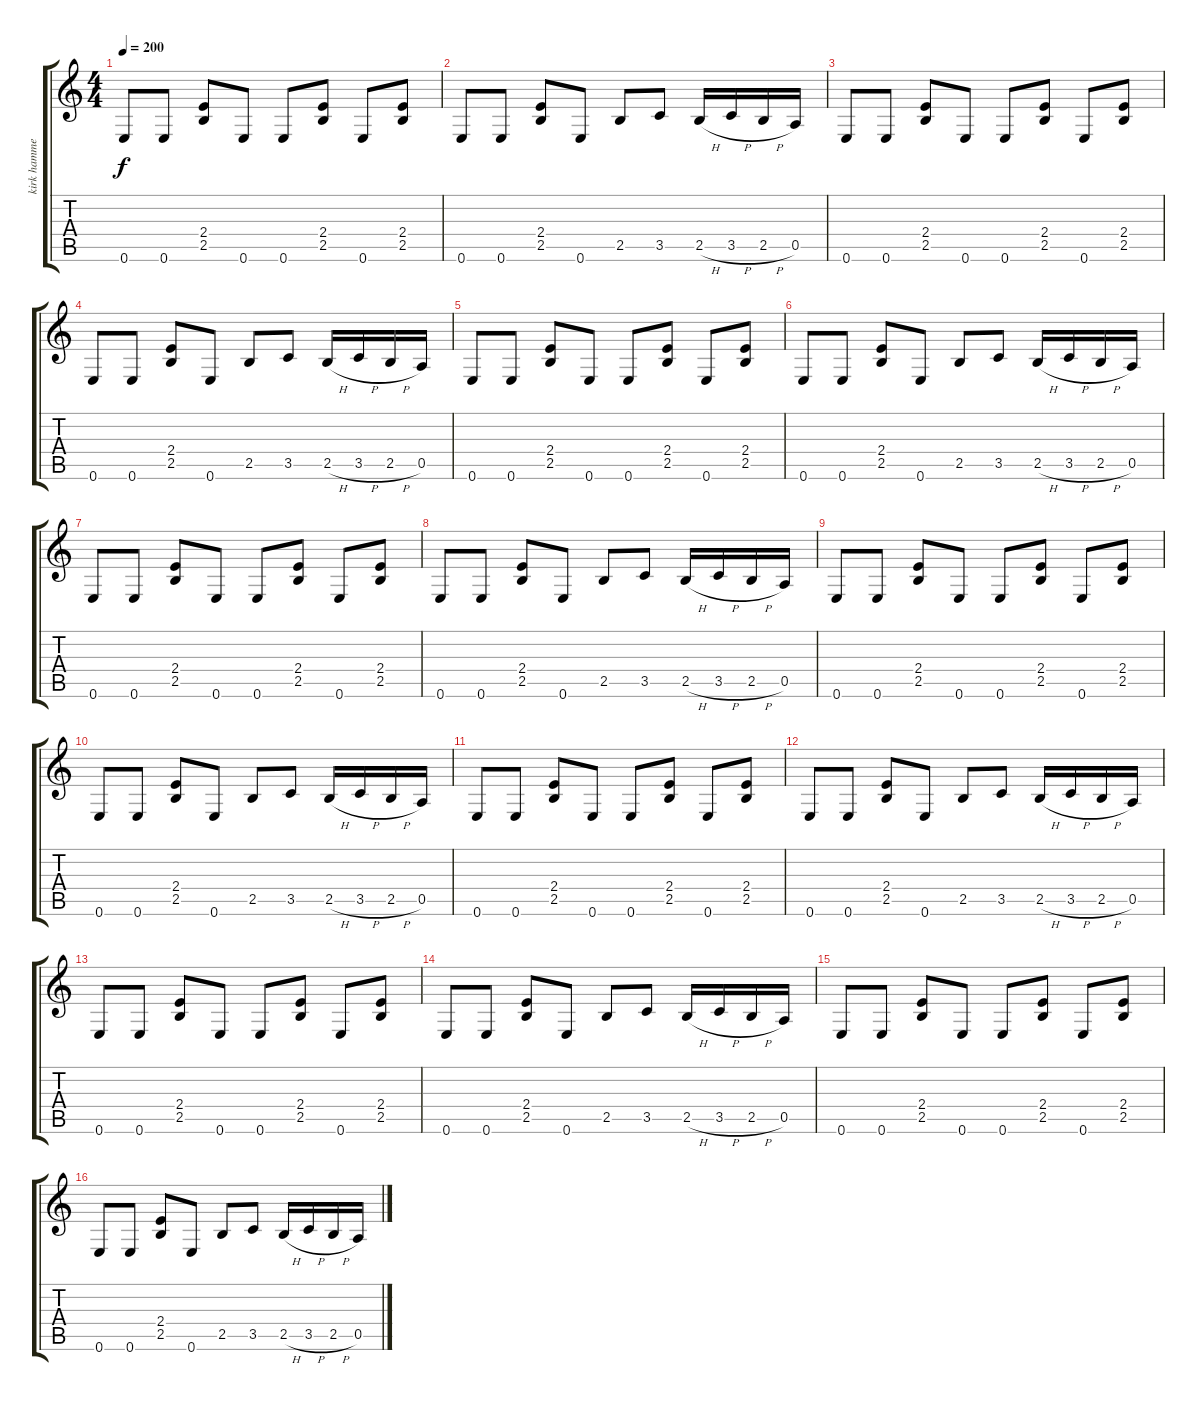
\track ("kirk hammett" "kirk hamme") {instrument distortionguitar}
\staff {score tabs}
\tuning (E4 B3 G3 D3 A2 E2) {hide}
\ts (4 4)
\tempo 200
\clef g2
\ks c
0.6.8{dy f} 0.6.8 (2.4 2.5).8 0.6.8 0.6.8 (2.4 2.5).8 0.6.8 (2.4 2.5).8 |
0.6.8 0.6.8 (2.4 2.5).8 0.6.8 2.5.8 3.5.8 2.5{h}.16 3.5{h}.16 2.5{h}.16 0.5.16 |
0.6.8 0.6.8 (2.4 2.5).8 0.6.8 0.6.8 (2.4 2.5).8 0.6.8 (2.4 2.5).8 |
0.6.8 0.6.8 (2.4 2.5).8 0.6.8 2.5.8 3.5.8 2.5{h}.16 3.5{h}.16 2.5{h}.16 0.5.16 |
0.6.8 0.6.8 (2.4 2.5).8 0.6.8 0.6.8 (2.4 2.5).8 0.6.8 (2.4 2.5).8 |
0.6.8 0.6.8 (2.4 2.5).8 0.6.8 2.5.8 3.5.8 2.5{h}.16 3.5{h}.16 2.5{h}.16 0.5.16 |
0.6.8 0.6.8 (2.4 2.5).8 0.6.8 0.6.8 (2.4 2.5).8 0.6.8 (2.4 2.5).8 |
0.6.8 0.6.8 (2.4 2.5).8 0.6.8 2.5.8 3.5.8 2.5{h}.16 3.5{h}.16 2.5{h}.16 0.5.16 |
0.6.8 0.6.8 (2.4 2.5).8 0.6.8 0.6.8 (2.4 2.5).8 0.6.8 (2.4 2.5).8 |
0.6.8 0.6.8 (2.4 2.5).8 0.6.8 2.5.8 3.5.8 2.5{h}.16 3.5{h}.16 2.5{h}.16 0.5.16 |
0.6.8 0.6.8 (2.4 2.5).8 0.6.8 0.6.8 (2.4 2.5).8 0.6.8 (2.4 2.5).8 |
0.6.8 0.6.8 (2.4 2.5).8 0.6.8 2.5.8 3.5.8 2.5{h}.16 3.5{h}.16 2.5{h}.16 0.5.16 |
0.6.8 0.6.8 (2.4 2.5).8 0.6.8 0.6.8 (2.4 2.5).8 0.6.8 (2.4 2.5).8 |
0.6.8 0.6.8 (2.4 2.5).8 0.6.8 2.5.8 3.5.8 2.5{h}.16 3.5{h}.16 2.5{h}.16 0.5.16 |
0.6.8 0.6.8 (2.4 2.5).8 0.6.8 0.6.8 (2.4 2.5).8 0.6.8 (2.4 2.5).8 |
0.6.8 0.6.8 (2.4 2.5).8 0.6.8 2.5.8 3.5.8 2.5{h}.16 3.5{h}.16 2.5{h}.16 0.5.16
